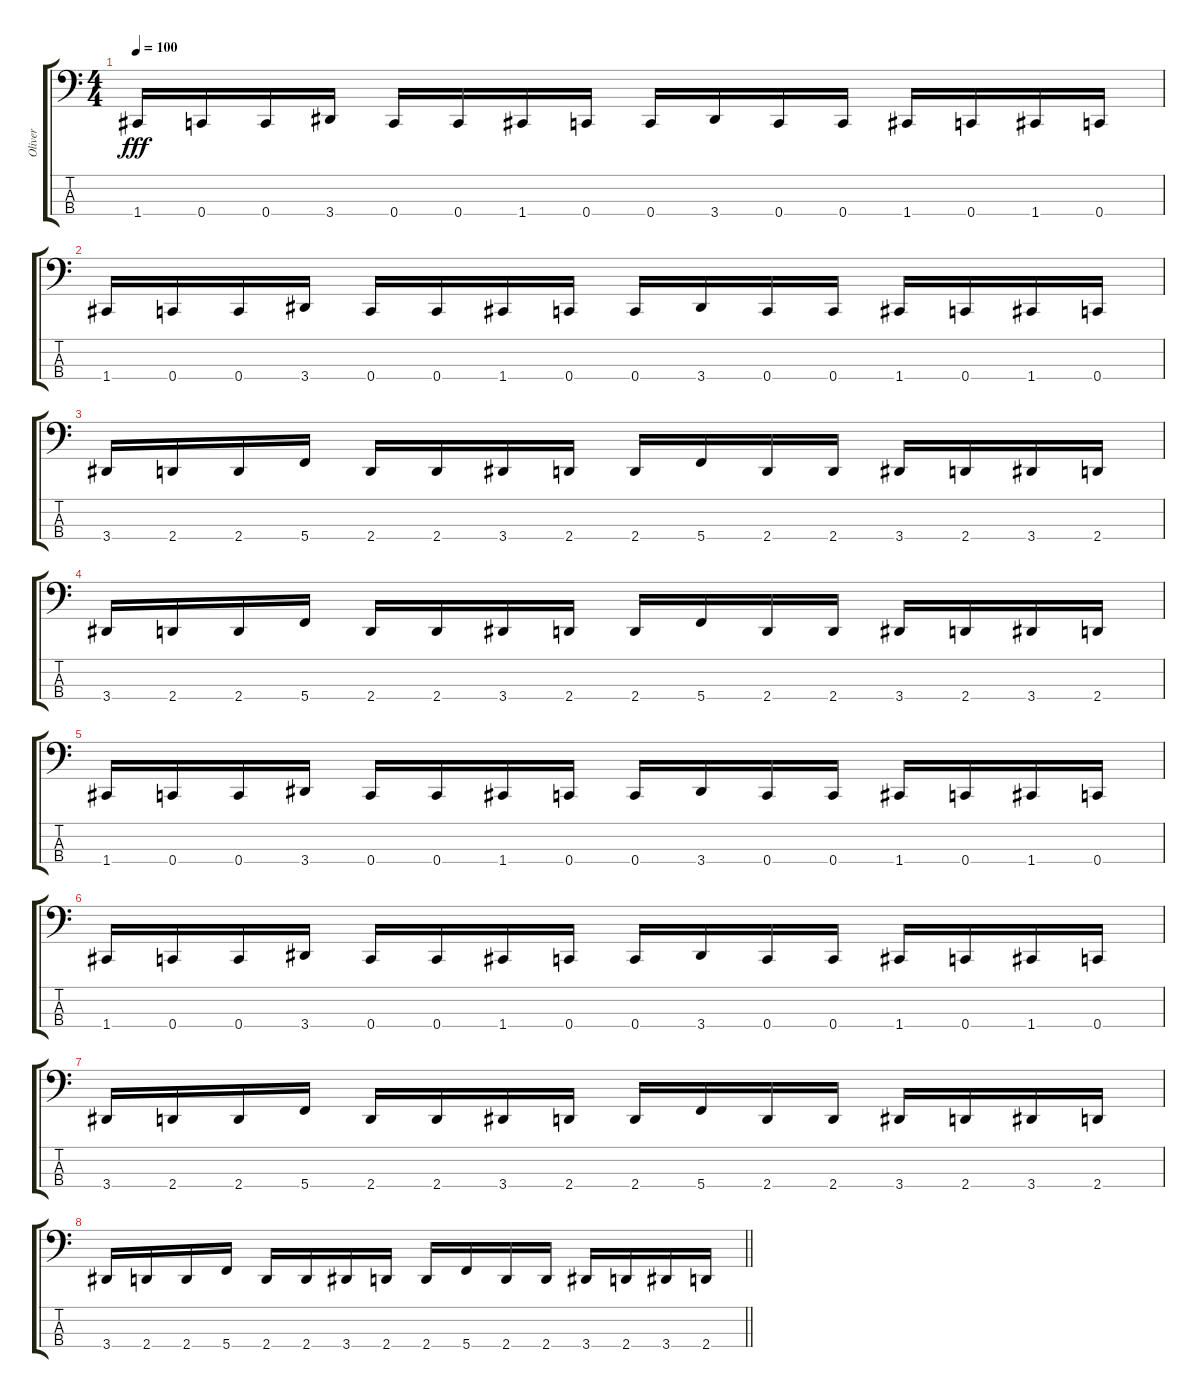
\track ("Oliver" "Oliver") {instrument electricbassfinger}
\staff {score tabs}
\tuning (G2 C2 G1 C1) {hide}
\ts (4 4)
\tempo 100
\clef f4
\ks c
1.4.16{dy fff} 0.4.16 0.4.16 3.4.16 0.4.16 0.4.16 1.4.16 0.4.16 0.4.16 3.4.16 0.4.16 0.4.16 1.4.16 0.4.16 1.4.16 0.4.16 |
1.4.16 0.4.16 0.4.16 3.4.16 0.4.16 0.4.16 1.4.16 0.4.16 0.4.16 3.4.16 0.4.16 0.4.16 1.4.16 0.4.16 1.4.16 0.4.16 |
3.4.16 2.4.16 2.4.16 5.4.16 2.4.16 2.4.16 3.4.16 2.4.16 2.4.16 5.4.16 2.4.16 2.4.16 3.4.16 2.4.16 3.4.16 2.4.16 |
3.4.16 2.4.16 2.4.16 5.4.16 2.4.16 2.4.16 3.4.16 2.4.16 2.4.16 5.4.16 2.4.16 2.4.16 3.4.16 2.4.16 3.4.16 2.4.16 |
1.4.16 0.4.16 0.4.16 3.4.16 0.4.16 0.4.16 1.4.16 0.4.16 0.4.16 3.4.16 0.4.16 0.4.16 1.4.16 0.4.16 1.4.16 0.4.16 |
1.4.16 0.4.16 0.4.16 3.4.16 0.4.16 0.4.16 1.4.16 0.4.16 0.4.16 3.4.16 0.4.16 0.4.16 1.4.16 0.4.16 1.4.16 0.4.16 |
3.4.16 2.4.16 2.4.16 5.4.16 2.4.16 2.4.16 3.4.16 2.4.16 2.4.16 5.4.16 2.4.16 2.4.16 3.4.16 2.4.16 3.4.16 2.4.16 |
\barLineRight lightlight
3.4.16 2.4.16 2.4.16 5.4.16 2.4.16 2.4.16 3.4.16 2.4.16 2.4.16 5.4.16 2.4.16 2.4.16 3.4.16 2.4.16 3.4.16 2.4.16
